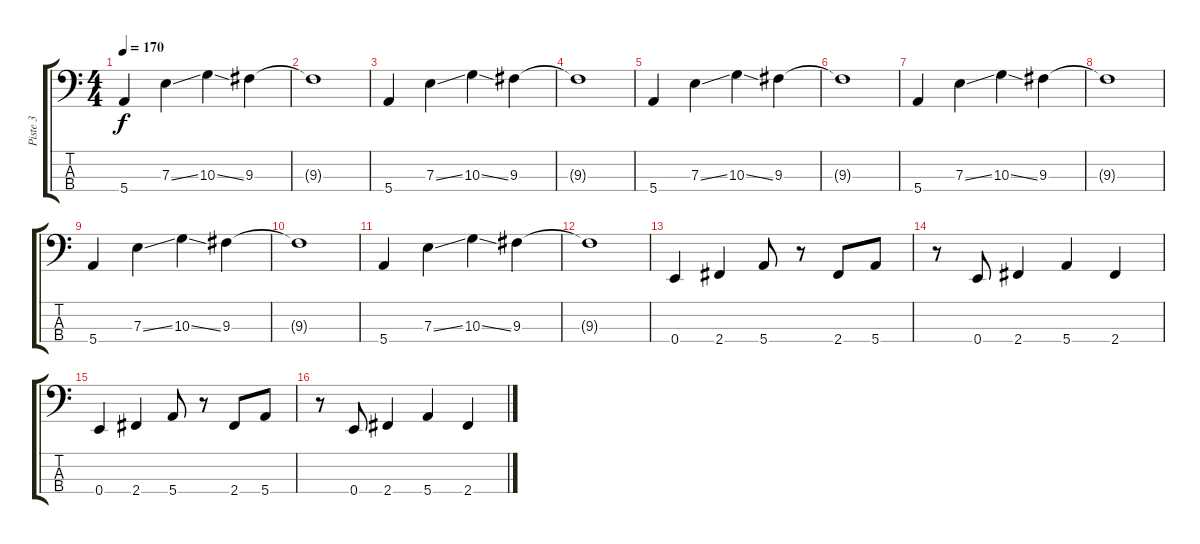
\track ("Piste 3" "Piste 3") {instrument electricbassfinger}
\staff {score tabs}
\tuning (G2 D2 A1 E1) {hide}
\ts (4 4)
\tempo 170
\clef f4
\ks c
5.4.4{dy f instrument electricbassfinger} 7.3{ss}.4 10.3{ss}.4 9.3.4 |
9.3{t}.1 |
5.4.4 7.3{ss}.4 10.3{ss}.4 9.3.4 |
9.3{t}.1 |
5.4.4 7.3{ss}.4 10.3{ss}.4 9.3.4 |
9.3{t}.1 |
5.4.4 7.3{ss}.4 10.3{ss}.4 9.3.4 |
9.3{t}.1 |
5.4.4 7.3{ss}.4 10.3{ss}.4 9.3.4 |
9.3{t}.1 |
5.4.4 7.3{ss}.4 10.3{ss}.4 9.3.4 |
9.3{t}.1 |
0.4.4 2.4.4 5.4.8 r.8 2.4.8 5.4.8 |
r.8 0.4.8 2.4.4 5.4.4 2.4.4 |
0.4.4 2.4.4 5.4.8 r.8 2.4.8 5.4.8 |
r.8 0.4.8 2.4.4 5.4.4 2.4.4
